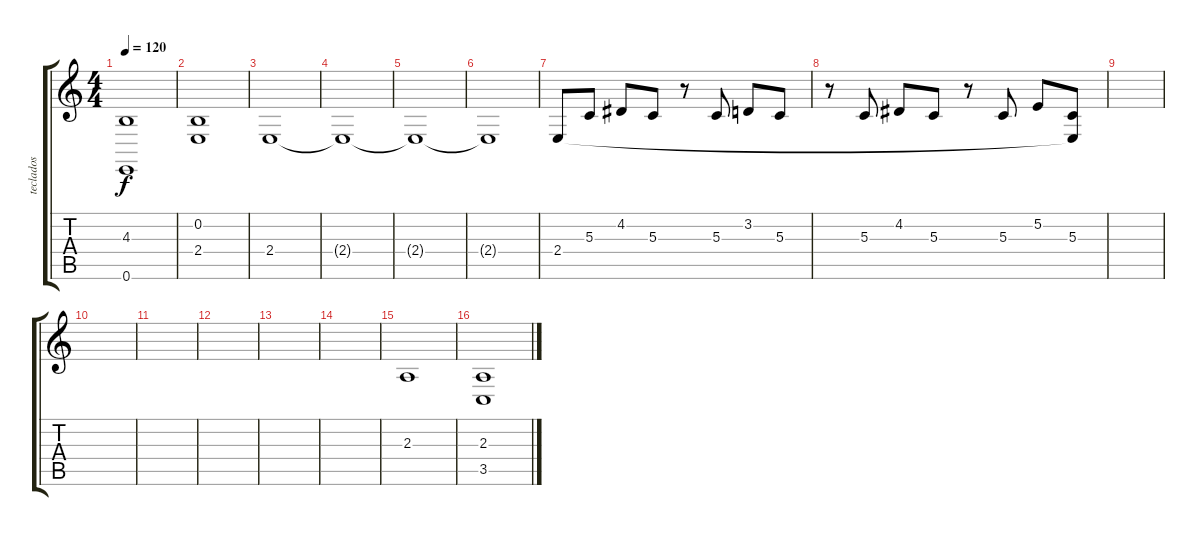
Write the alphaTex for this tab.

\track ("teclados" "teclados") {instrument stringensemble2}
\staff {score tabs}
\tuning (E4 B3 G3 D3 A2 E2) {hide}
\ts (4 4)
\tempo 120
\clef g2
\ks c
(4.3 0.6).1{dy f} |
(0.2 2.4).1 |
2.4.1 |
2.4{t}.1 |
2.4{t}.1 |
2.4{t}.1 |
2.4.8 5.3.8 4.2.8 5.3.8 r.8 5.3.8 3.2.8 5.3.8 |
r.8 5.3.8 4.2.8 5.3.8 r.8 5.3.8 5.2.8 (5.3 2.4{t}).8 |
|
|
|
|
|
|
2.3.1 |
(2.3 3.5).1
